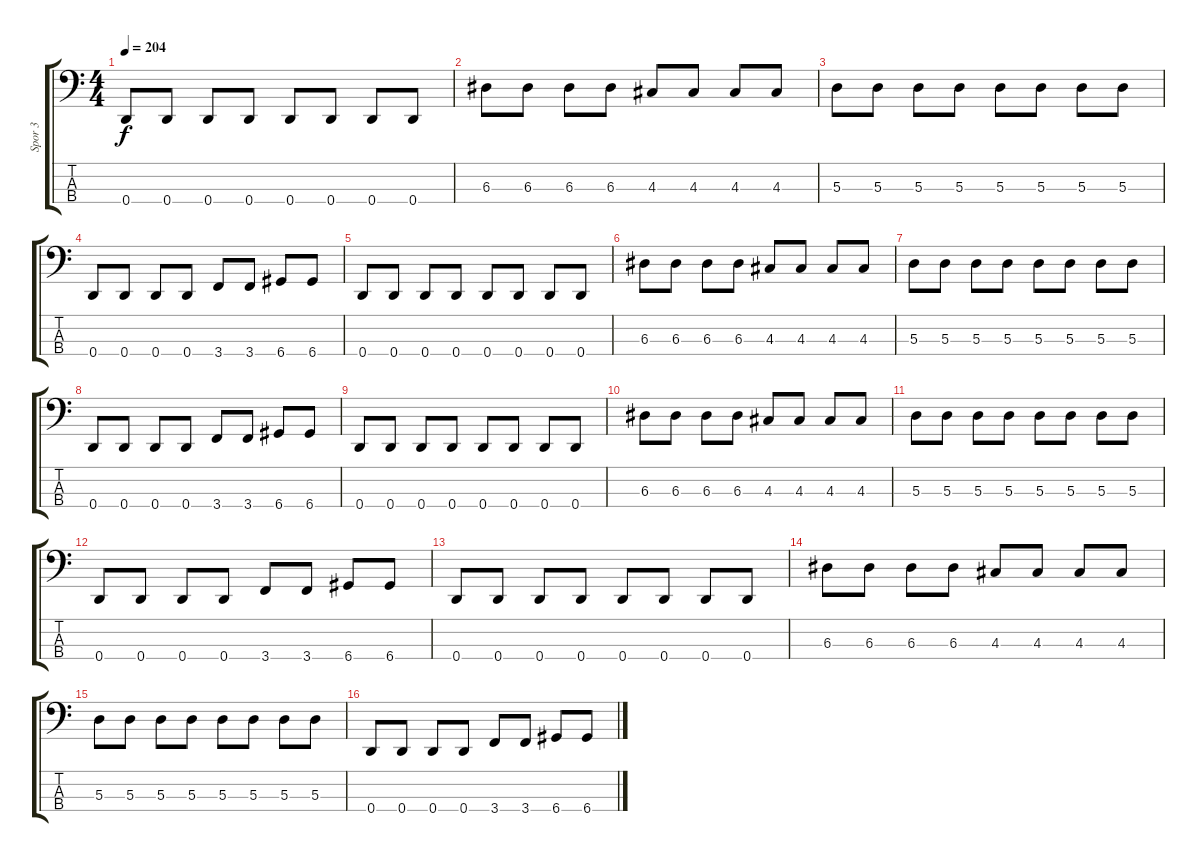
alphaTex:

\track ("Spor 3" "Spor 3") {instrument electricbassfinger}
\staff {score tabs}
\tuning (G2 D2 A1 D1) {hide}
\ts (4 4)
\tempo 204
\clef f4
\ks c
0.4.8{dy f} 0.4.8 0.4.8 0.4.8 0.4.8 0.4.8 0.4.8 0.4.8 |
6.3.8 6.3.8 6.3.8 6.3.8 4.3.8 4.3.8 4.3.8 4.3.8 |
5.3.8 5.3.8 5.3.8 5.3.8 5.3.8 5.3.8 5.3.8 5.3.8 |
0.4.8 0.4.8 0.4.8 0.4.8 3.4.8 3.4.8 6.4.8 6.4.8 |
0.4.8 0.4.8 0.4.8 0.4.8 0.4.8 0.4.8 0.4.8 0.4.8 |
6.3.8 6.3.8 6.3.8 6.3.8 4.3.8 4.3.8 4.3.8 4.3.8 |
5.3.8 5.3.8 5.3.8 5.3.8 5.3.8 5.3.8 5.3.8 5.3.8 |
0.4.8 0.4.8 0.4.8 0.4.8 3.4.8 3.4.8 6.4.8 6.4.8 |
0.4.8 0.4.8 0.4.8 0.4.8 0.4.8 0.4.8 0.4.8 0.4.8 |
6.3.8 6.3.8 6.3.8 6.3.8 4.3.8 4.3.8 4.3.8 4.3.8 |
5.3.8 5.3.8 5.3.8 5.3.8 5.3.8 5.3.8 5.3.8 5.3.8 |
0.4.8 0.4.8 0.4.8 0.4.8 3.4.8 3.4.8 6.4.8 6.4.8 |
0.4.8 0.4.8 0.4.8 0.4.8 0.4.8 0.4.8 0.4.8 0.4.8 |
6.3.8 6.3.8 6.3.8 6.3.8 4.3.8 4.3.8 4.3.8 4.3.8 |
5.3.8 5.3.8 5.3.8 5.3.8 5.3.8 5.3.8 5.3.8 5.3.8 |
0.4.8 0.4.8 0.4.8 0.4.8 3.4.8 3.4.8 6.4.8 6.4.8
